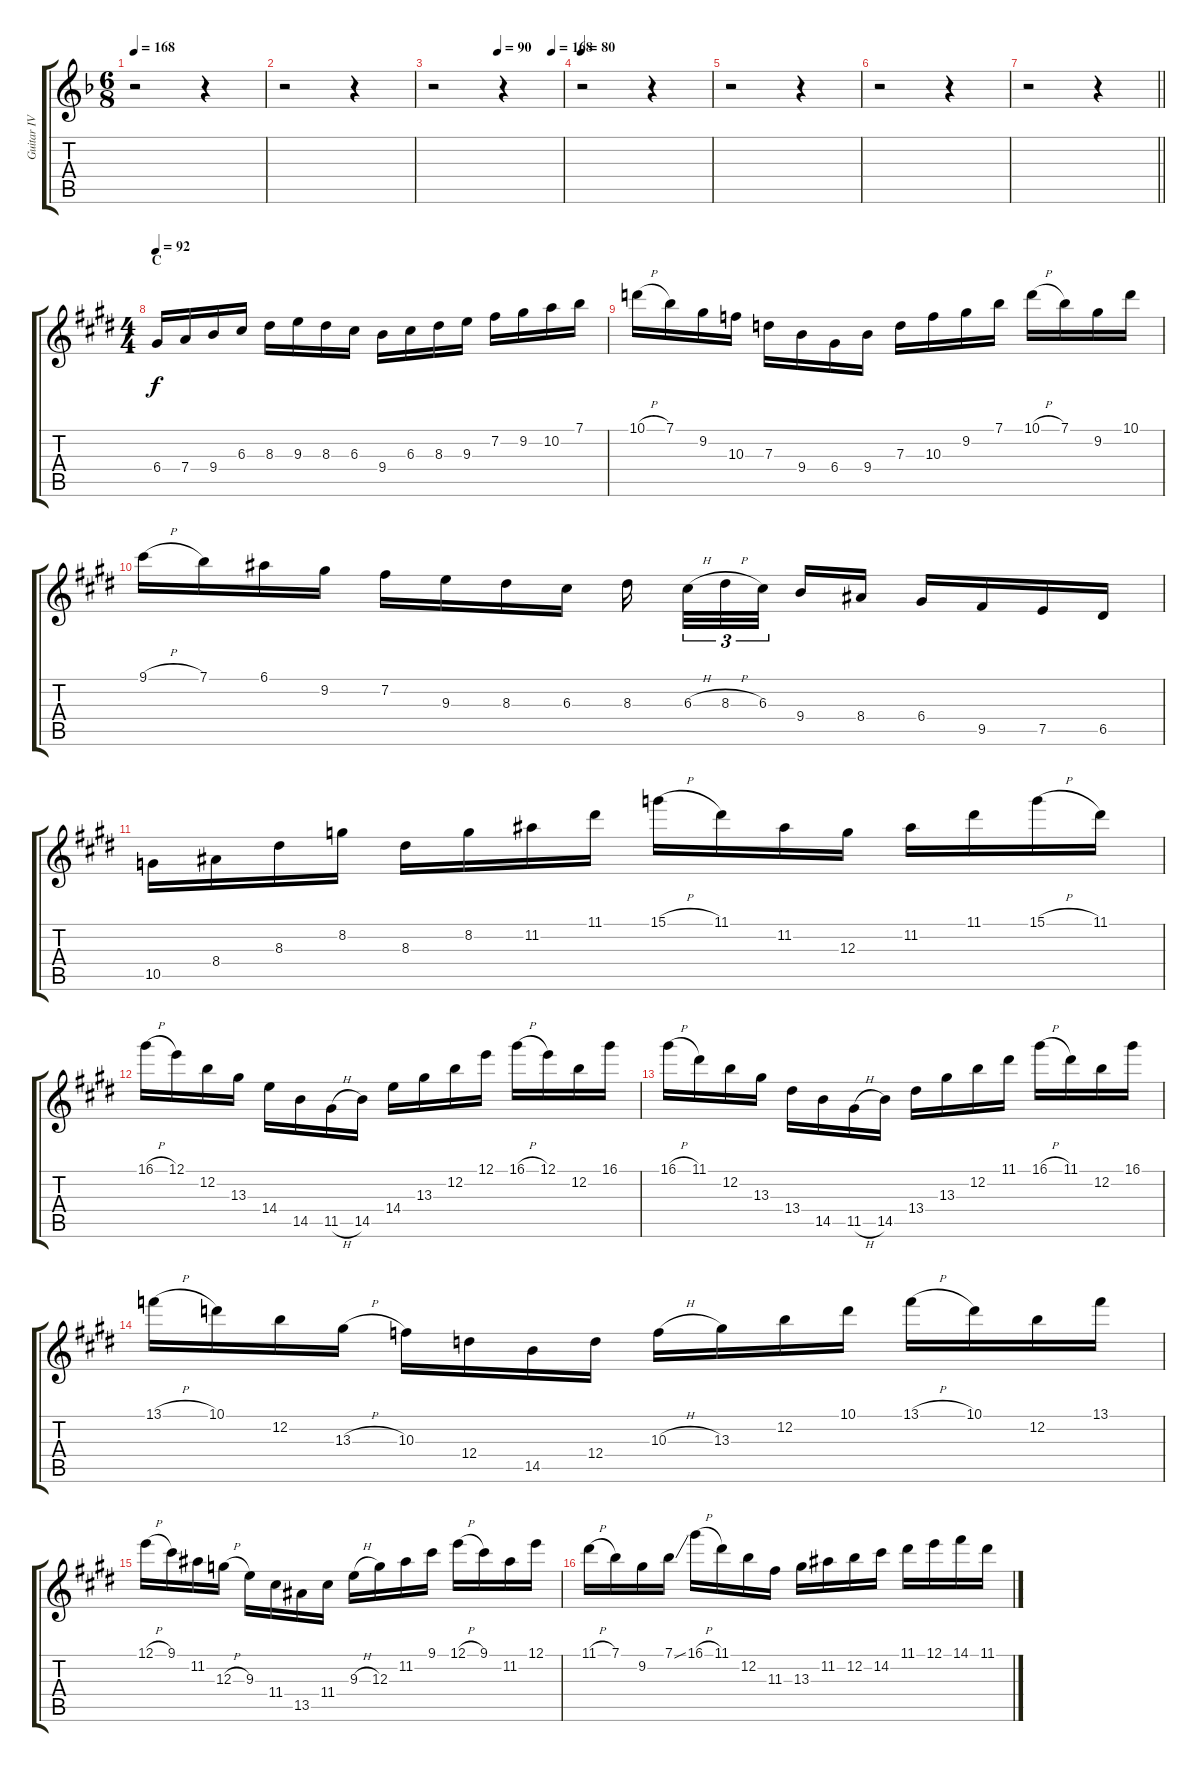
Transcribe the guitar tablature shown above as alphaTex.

\track ("Guitar IV" "Guitar IV") {instrument acousticguitarsteel}
\staff {score tabs}
\tuning (E4 B3 G3 D3 A2 E2) {hide}
\ts (6 8)
\tempo 168
\clef g2
\ks f
r.2{dy f} r.4 |
r.2 r.4 |
\tempo (90 0.5)
\tempo (168 0.9166666666666666)
r.2 r.4 |
\tempo 80
r.2 r.4 |
r.2 r.4 |
r.2 r.4 |
\barLineRight lightlight
r.2 r.4 |
\ts (4 4)
\section ("" "C")
\tempo 92
\ks e
6.4.16 7.4.16 9.4.16 6.3.16 8.3.16 9.3.16 8.3.16 6.3.16 9.4.16 6.3.16 8.3.16 9.3.16 7.2.16 9.2.16 10.2.16 7.1.16 |
10.1{h}.16 7.1.16 9.2.16 10.3.16 7.3.16 9.4.16 6.4.16 9.4.16 7.3.16 10.3.16 9.2.16 7.1.16 10.1{h}.16 7.1.16 9.2.16 10.1.16 |
9.1{h}.16 7.1.16 6.1.16 9.2.16 7.2.16 9.3.16 8.3.16 6.3.16 8.3.16{beam splitsecondary} 6.3{h}.32{tu (3 2)} 8.3{h}.32{tu (3 2)} 6.3.32{tu (3 2) beam splitsecondary} 9.4.16 8.4.16 6.4.16 9.5.16 7.5.16 6.5.16 |
10.5.16 8.4.16 8.3.16 8.2.16 8.3.16 8.2.16 11.2.16 11.1.16 15.1{h}.16 11.1.16 11.2.16 12.3.16 11.2.16 11.1.16 15.1{h}.16 11.1.16 |
16.1{h}.16 12.1.16 12.2.16 13.3.16 14.4.16 14.5.16 11.5{h}.16 14.5.16 14.4.16 13.3.16 12.2.16 12.1.16 16.1{h}.16 12.1.16 12.2.16 16.1.16 |
16.1{h}.16 11.1.16 12.2.16 13.3.16 13.4.16 14.5.16 11.5{h}.16 14.5.16 13.4.16 13.3.16 12.2.16 11.1.16 16.1{h}.16 11.1.16 12.2.16 16.1.16 |
13.1{h}.16 10.1.16 12.2.16 13.3{h}.16 10.3.16 12.4.16 14.5.16 12.4.16 10.3{h}.16 13.3.16 12.2.16 10.1.16 13.1{h}.16 10.1.16 12.2.16 13.1.16 |
12.1{h}.16 9.1.16 11.2.16 12.3{h}.16 9.3.16 11.4.16 13.5.16 11.4.16 9.3{h}.16 12.3.16 11.2.16 9.1.16 12.1{h}.16 9.1.16 11.2.16 12.1.16 |
11.1{h}.16 7.1.16 9.2.16 7.1{ss}.16 16.1{h}.16 11.1.16 12.2.16 11.3.16 13.3.16 11.2.16 12.2.16 14.2.16 11.1.16 12.1.16 14.1.16 11.1.16
